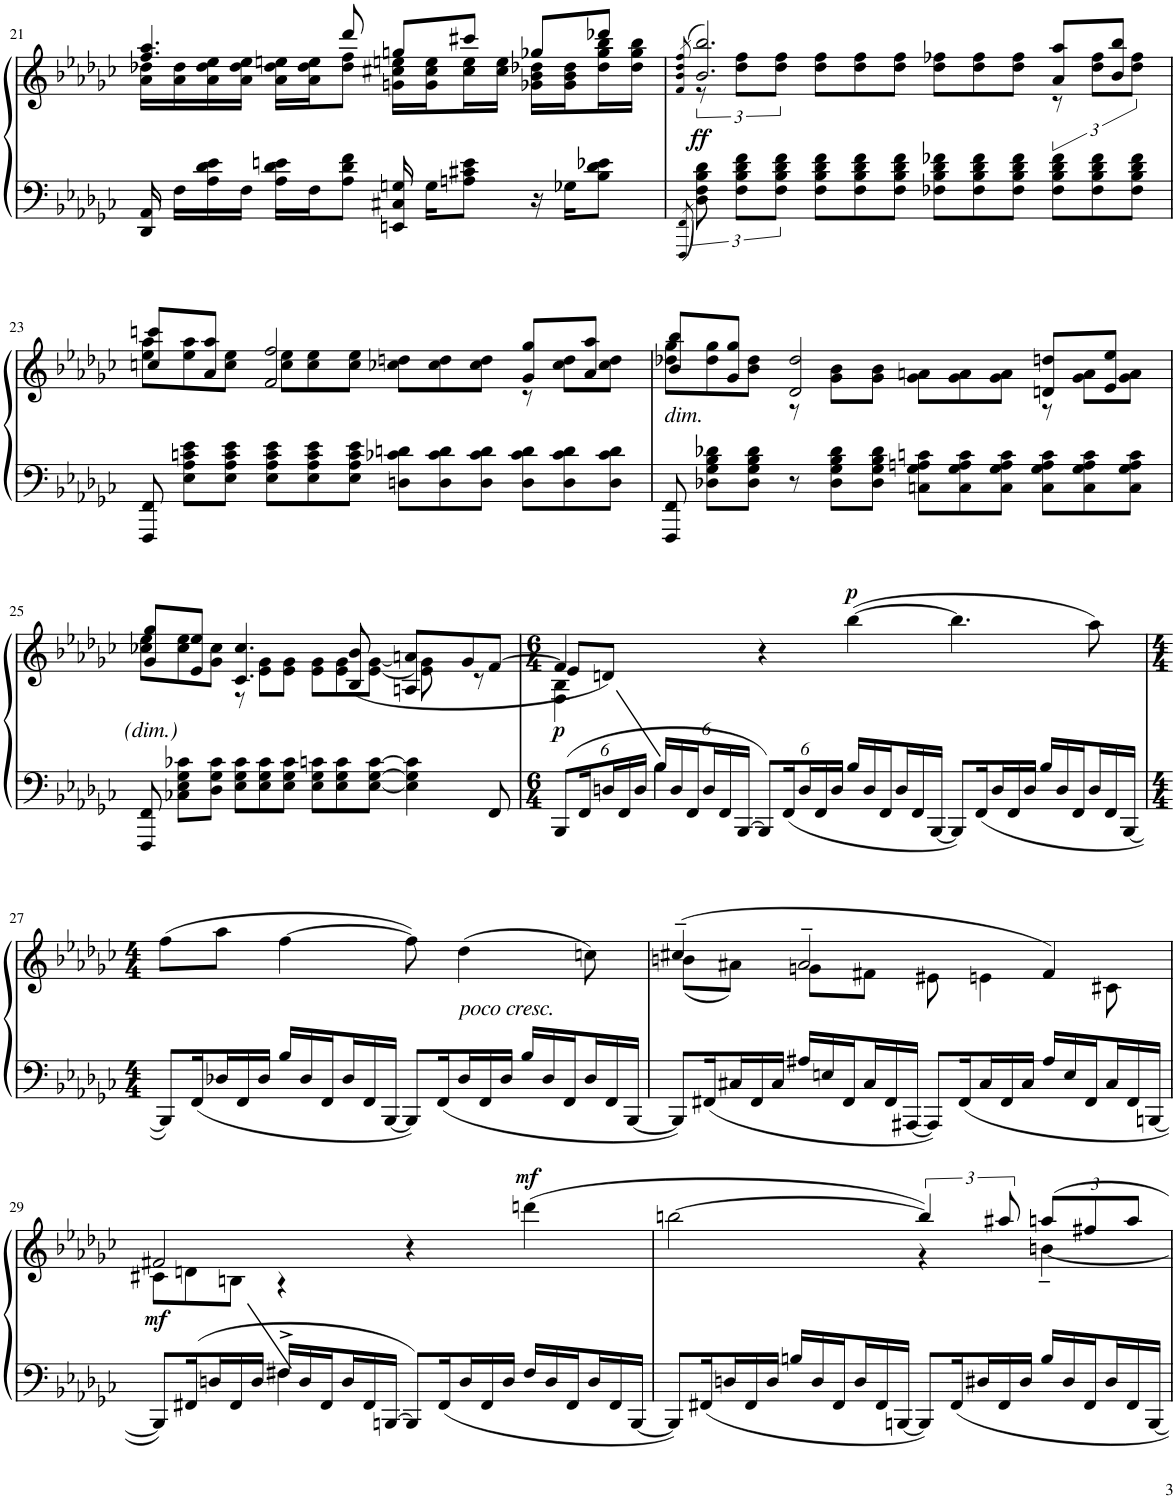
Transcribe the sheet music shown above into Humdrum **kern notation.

**kern	**kern	**dynam
*part1	*part1	*part1
*staff2	*staff1	*staff1/2
*I"Piano	*	*
*I'Pno.	*	*
!!LO:PB:g=z
*clefF4	*clefG2	*
*k[b-e-a-d-g-c-]	*k[b-e-a-d-g-c-]	*
*M4/4	*M4/4	*
=21	=21	=21
*	*^	*
16DD-/ 16AA-/	4.ff/ 4.aa-/	16a-\; 16dd-X\;LL	.
16F\LL	.	16a-\; 16dd-\;	.
16A-\ 16d-\ 16e-\	.	16a-\ 16dd-\ 16ee-\	.
16F\JJ	.	16a-\ 16dd-\ 16ee-\JJ	.
16A-\ 16d-\ 16en\LL	.	16a-\ 16dd-\ 16een\LL	.
16F\J	.	16a-\ 16dd-\ 16ee\J	.
8A-\ 8d-\ 8f\J	8ddd-/	8dd-\ 8ff\J	.
16EEn/ 16C#X/ 16Gn/	8ggn;</L	16gn\ 16cc#X\ 16een\LL	.
16G\KL	.	16g\ 16cc#\ 16ee\	.
8An\ 8c#X\ 8e\J	8ccc#X/J	16cc#\ 16ee\	.
.	.	16cc#\ 16ee\JJ	.
16r	8gg-X;</L	16g-X\ 16b-\ 16dd-X\LL	.
16G-X\KL	.	16g-\ 16b-\ 16dd-\	.
8B-\ 8d-\ 8e-X\J	8ddd-X/J	16dd-\ 16gg-\ 16bb-\	.
.	.	16dd-\; 16gg-\; 16bb-\;JJ	.
=22	=22	=22	=22
8qFFF/ 8qFF/	(8qf/ 8qb-/ 8qdd-/ 8qff/	.	.
!	!	!	!LO:DY:b
12D-\ 12F\ 12B-\ 12d-\	2.b-/ 2.bb-/)	12r;	ff
12F\ 12B-\ 12d-\ 12f\L	.	12dd-\; 12ff\;L	.
12F\ 12B-\ 12d-\ 12f\J	.	12dd-\ 12ff\J	.
*Xbrackettup	*	*Xbrackettup	*
12F\ 12B-\ 12d-\ 12f\L	.	12dd-\ 12ff\L	.
12F\ 12B-\ 12d-\ 12f\	.	12dd-\ 12ff\	.
12F\ 12B-\ 12d-\ 12f\J	.	12dd-\ 12ff\J	.
12F-X\ 12B-\ 12d-\ 12f-X\L	.	12dd-\; 12ff-X\;L	.
12F-\ 12B-\ 12d-\ 12f-\	.	12dd-\; 12ff-\;	.
12F-\ 12B-\ 12d-\ 12f-\J	.	12dd-\; 12ff-\;J	.
*	*	*brackettup	*
12F-\ 12B-\ 12d-\ 12f-\L	8a-/;< 8aa-/;<L	12r	.
12F-\ 12B-\ 12d-\ 12f-\	.	12dd-\ 12ff-\L	.
.	8b-/;< 8bb-/;<J	.	.
12F-\ 12B-\ 12d-\ 12f-\J	.	12dd-\ 12ff-\J	.
!!LO:LB:g=z	!!
=23	=23	=23	=23
*brackettup	*	*Xbrackettup	*
12FFF/ 12FF/	8ccn/;< 8cccn/;<L	12ee-\ 12aa-\L	.
12E-\ 12A-\ 12cn\ 12e-\L	.	12ee-\ 12aa-\	.
.	8a-/;< 8aa-/;<J	.	.
12E-\ 12A-\ 12c\ 12e-\J	.	12cc\ 12ee-\J	.
*Xbrackettup	*	*	*
12E-\ 12A-\ 12c\ 12e-\L	2f/ 2ff/	12cc\ 12ee-\L	.
12E-\ 12A-\ 12c\ 12e-\	.	12cc\ 12ee-\	.
12E-\ 12A-\ 12c\ 12e-\J	.	12cc\ 12ee-\J	.
12Dn\ 12c-X\ 12dn\L	.	12cc-X\; 12ddn\;L	.
12D\ 12c-\ 12d\	.	12cc-\; 12dd\;	.
12D\ 12c-\ 12d\J	.	12cc-\; 12dd\;J	.
*	*	*brackettup	*
12D\ 12c-\ 12d\L	8g-/;< 8gg-/;<L	12r	.
12D\ 12c-\ 12d\	.	12cc-\ 12dd\L	.
.	8a-/;< 8aa-/;<J	.	.
12D\ 12c-\ 12d\J	.	12cc-\ 12dd\J	.
=24	=24	=24	=24
*brackettup	*	*Xbrackettup	*
!	!LO:TX:b:i:t=dim.	!	!
12FFF/ 12FF/	8b-/;< 8bb-/;<L	12dd-X\ 12gg-\L	.
12D-X\ 12G-\ 12B-\ 12d-X\L	.	12dd-\ 12gg-\	.
.	8g-/;< 8gg-/;<J	.	.
12D-\ 12G-\ 12B-\ 12d-\J	.	12b-\ 12dd-\J	.
*	*	*brackettup	*
12r	2d-/ 2dd-/	12r	.
12D-\ 12G-\ 12B-\ 12d-\L	.	12g-\ 12b-\L	.
12D-\ 12G-\ 12B-\ 12d-\J	.	12g-\ 12b-\J	.
*Xbrackettup	*	*Xbrackettup	*
12Cn\ 12G-\ 12An\ 12cn\L	.	12g-\; 12an\;L	.
12C\ 12G-\ 12A\ 12c\	.	12g-\; 12a\;	.
12C\ 12G-\ 12A\ 12c\J	.	12g-\; 12a\;J	.
*	*	*brackettup	*
12C\ 12G-\ 12A\ 12c\L	8dn/;< 8ddn/;<L	12r	.
12C\ 12G-\ 12A\ 12c\	.	12g-\ 12a\L	.
.	8e-/;< 8ee-/;<J	.	.
12C\ 12G-\ 12A\ 12c\J	.	12g-\ 12a\J	.
!!LO:LB:g=z	!!
=25	=25	=25	=25
*brackettup	*	*Xbrackettup	*
12FFF/ 12FF/	8g-/;< 8gg-/;<L	12cc-X\ 12ee-\L	.
12C-X\ 12E-\ 12G-\ 12c-X\L	.	12cc-\ 12ee-\	.
.	8e-/;< 8ee-/;<J	.	.
12D-\ 12G-\ 12c-\J	.	12g-\ 12cc-\J	.
*Xbrackettup	*	*brackettup	*
12E-\ 12G-\ 12c-\L	4.c-/;< 4.cc-/;<	12r	.
12E-\ 12G-\ 12c-\	.	12e-\ 12g-\L	.
12E-\ 12G-\ 12c-\J	.	12e-\ 12g-\J	.
*	*	*Xbrackettup	*
12E-\ 12G-\ 12cn\L	.	12e-\ 12g-\L	.
12E-\ 12G-\ 12c\	.	12e-\ 12g-\	.
.	(8B-/ 8b-/	.	.
[4E-\ [4G-\ [4c\	.	[12e-\ [12g-\J	.
.	12An/;< 12an/;<L	8e-\] 8g-\]	.
.	12g-;</	.	.
.	.	8r	.
12FF/	[12f;</J	.	.
*	*v	*v	*
=26	=26	=26
*M6/4	*M6/4	*
*^	*^	*
*	*^	*	*^	*
!	!	!	!	!	!	!LO:DY:b
4ryy	12BBB-/L	4ryy	4f/]	4F\ 4B-\	8e-;</L	p
.	24FF/L	.	.	.	.	.
.	24Dn/L	.	.	.	8dn;</J)	.
.	24FF/	.	.	.	.	.
.	24D/JJ	.	.	.	.	.
4B-\	24B-/LL	4B-\	4ryy	1ryy	1ryy	.
.	24D/	.	.	.	.	.
.	24FF/J	.	.	.	.	.
.	24D/L	.	.	.	.	.
.	24FF/	.	.	.	.	.
.	[24BBB-/JJ	.	.	.	.	.
1ryy	12BBB-/L]	1ryy	4r	.	.	.
.	24FF/L	.	.	.	.	.
.	24D/L	.	.	.	.	.
.	24FF/	.	.	.	.	.
.	24D/JJ	.	.	.	.	.
!	!	!	!	!	!	!LO:DY:a
.	24B-/LL	.	([4bb-\	.	.	p
.	24D/	.	.	.	.	.
.	24FF/J	.	.	.	.	.
.	24D/L	.	.	.	.	.
.	24FF/	.	.	.	.	.
.	[24BBB-/JJ	.	.	.	.	.
.	12BBB-/L]	.	4.bb-\]	.	.	.
.	24FF/L	.	.	.	.	.
.	24D/L	.	.	.	.	.
.	24FF/	.	.	.	.	.
.	24D/JJ	.	.	.	.	.
.	24B-/LL	.	.	4ryy	4ryy	.
.	24D/	.	.	.	.	.
.	24FF/J	.	.	.	.	.
.	24D/L	.	8aa-\)	.	.	.
.	24FF/	.	.	.	.	.
.	[24BBB-/JJ	.	.	.	.	.
*v	*v	*v	*	*	*	*
*	*v	*v	*v	*
!!LO:LB:g=z
=27	=27	=27
*M4/4	*M4/4	*
12BBB-/L]	(8ff;<\L	.
24FF/L	.	.
24D-X/	8aa-\J	.
24FF/	.	.
24D-/JJ	.	.
24B-/LL	[4ff\	.
24D-/	.	.
24FF/	.	.
24D-/	.	.
24FF/	.	.
[24BBB-/JJ	.	.
12BBB-/L]	8ff\])	.
24FF/L	.	.
!	!LO:TX:b:i:t=poco cresc.	!
24D-/	(4dd-\	.
24FF/	.	.
24D-/JJ	.	.
24B-/LL	.	.
24D-/	.	.
24FF/	.	.
24D-/	8ccn;<\)	.
24FF/	.	.
[24BBB-/JJ	.	.
=28	=28	=28
*	*^	*
12BBB-/L]	(4cc#X~/	(8bn;\L	.
24FF#X/L	.	.	.
24C#X/	.	8a#X;\J)	.
24FF#/	.	.	.
24C#/JJ	.	.	.
24A#X/LL	2a#~/	8gn;\L	.
24En/	.	.	.
24FF#/	.	.	.
24C#/	.	8f#X;\J	.
24FF#/	.	.	.
[24AAA#X/JJ	.	.	.
12AAA#/L]	.	8e#X\	.
24FF#/L	.	.	.
24C#/	.	4en\	.
24FF#/	.	.	.
24C#/JJ	.	.	.
24A#/LL	4f#/)	.	.
24E/	.	.	.
24FF#/	.	.	.
24C#/	.	8c#X\	.
24FF#/	.	.	.
[24BBBn/JJ	.	.	.
!!LO:LB:g=z	!!
=29	=29	=29	=29
*^	*	*	*
!	!	!	!	!LO:DY:b
12BBB/L]	4ryy	2f#X/	12c#X;\L	mf
24FF#X/L	.	.	12dn\	.
24Dn/	.	.	.	.
24FF#/	.	.	12Bn\J	.
24D/JJ	.	.	.	.
24F#X^/LL	4F#\	.	4r	.
24D/	.	.	.	.
24FF#/	.	.	.	.
24D/	.	.	.	.
24FF#/	.	.	.	.
[24BBBn/JJ	.	.	.	.
12BBB/L]	2ryy	4r	2ryy	.
24FF#/L	.	.	.	.
24D/	.	.	.	.
24FF#/	.	.	.	.
24D/JJ	.	.	.	.
!	!	!	!	!LO:DY:a
24F#/LL	.	(4dddn;<\	.	mf
24D/	.	.	.	.
24FF#/	.	.	.	.
24D/	.	.	.	.
24FF#/	.	.	.	.
[24BBB/JJ	.	.	.	.
*v	*v	*	*	*
=30	=30	=30	=30
12BBB/L]	[2bbn\	2ryy	.
24FF#X/L	.	.	.
24Dn/	.	.	.
24FF#/	.	.	.
24D/JJ	.	.	.
24Bn/LL	.	.	.
24D/	.	.	.
24FF#/	.	.	.
24D/	.	.	.
24FF#/	.	.	.
[24BBBn/JJ	.	.	.
*	*brackettup	*	*
12BBB/L]	6bb/])	4r	.
24FF#/L	.	.	.
24D#X/	.	.	.
24FF#/	12aa#X;</	.	.
24D#/JJ	.	.	.
*	*Xbrackettup	*	*
24B/LL	12aan;</L	[4bn~\	.
24D#/	.	.	.
24FF#/	12ff#X;</	.	.
24D#/	.	.	.
24FF#/	12aa/J	.	.
[24BBB/JJ	.	.	.
*	*v	*v	*
=	=	=
*-	*-	*-
